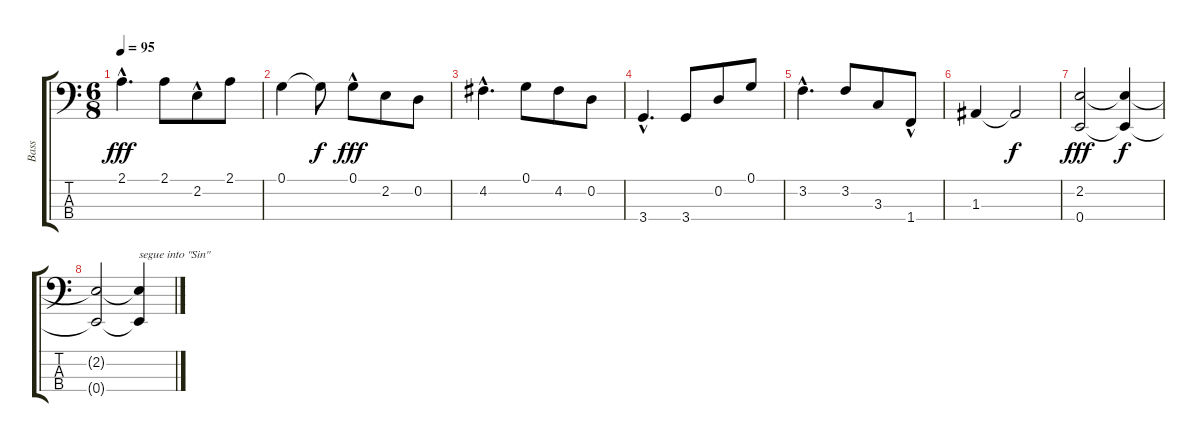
\track ("Bass" "Bass") {instrument electricbassfinger}
\staff {score tabs}
\tuning (G2 D2 A1 E1) {hide}
\ts (6 8)
\tempo 95
\clef f4
\ks c
2.1{hac}.4{d dy fff} 2.1.8 2.2{hac}.8 2.1.8 |
0.1.4 0.1{t}.8{dy f} 0.1{hac}.8{dy fff} 2.2.8 0.2.8 |
4.2{hac}.4{d} 0.1.8 4.2.8 0.2.8 |
3.4{hac}.4{d} 3.4.8 0.2.8 0.1.8 |
3.2{hac}.4{d} 3.2.8 3.3.8 1.4{hac}.8 |
1.3.4 1.3{t}.2{dy f} |
(2.2 0.4).2{dy fff} (2.2{t} 0.4{t}).4{dy f} |
(2.2{t} 0.4{t}).2 (2.2{t} 0.4{t}).4{txt "segue into \"Sin\""}
